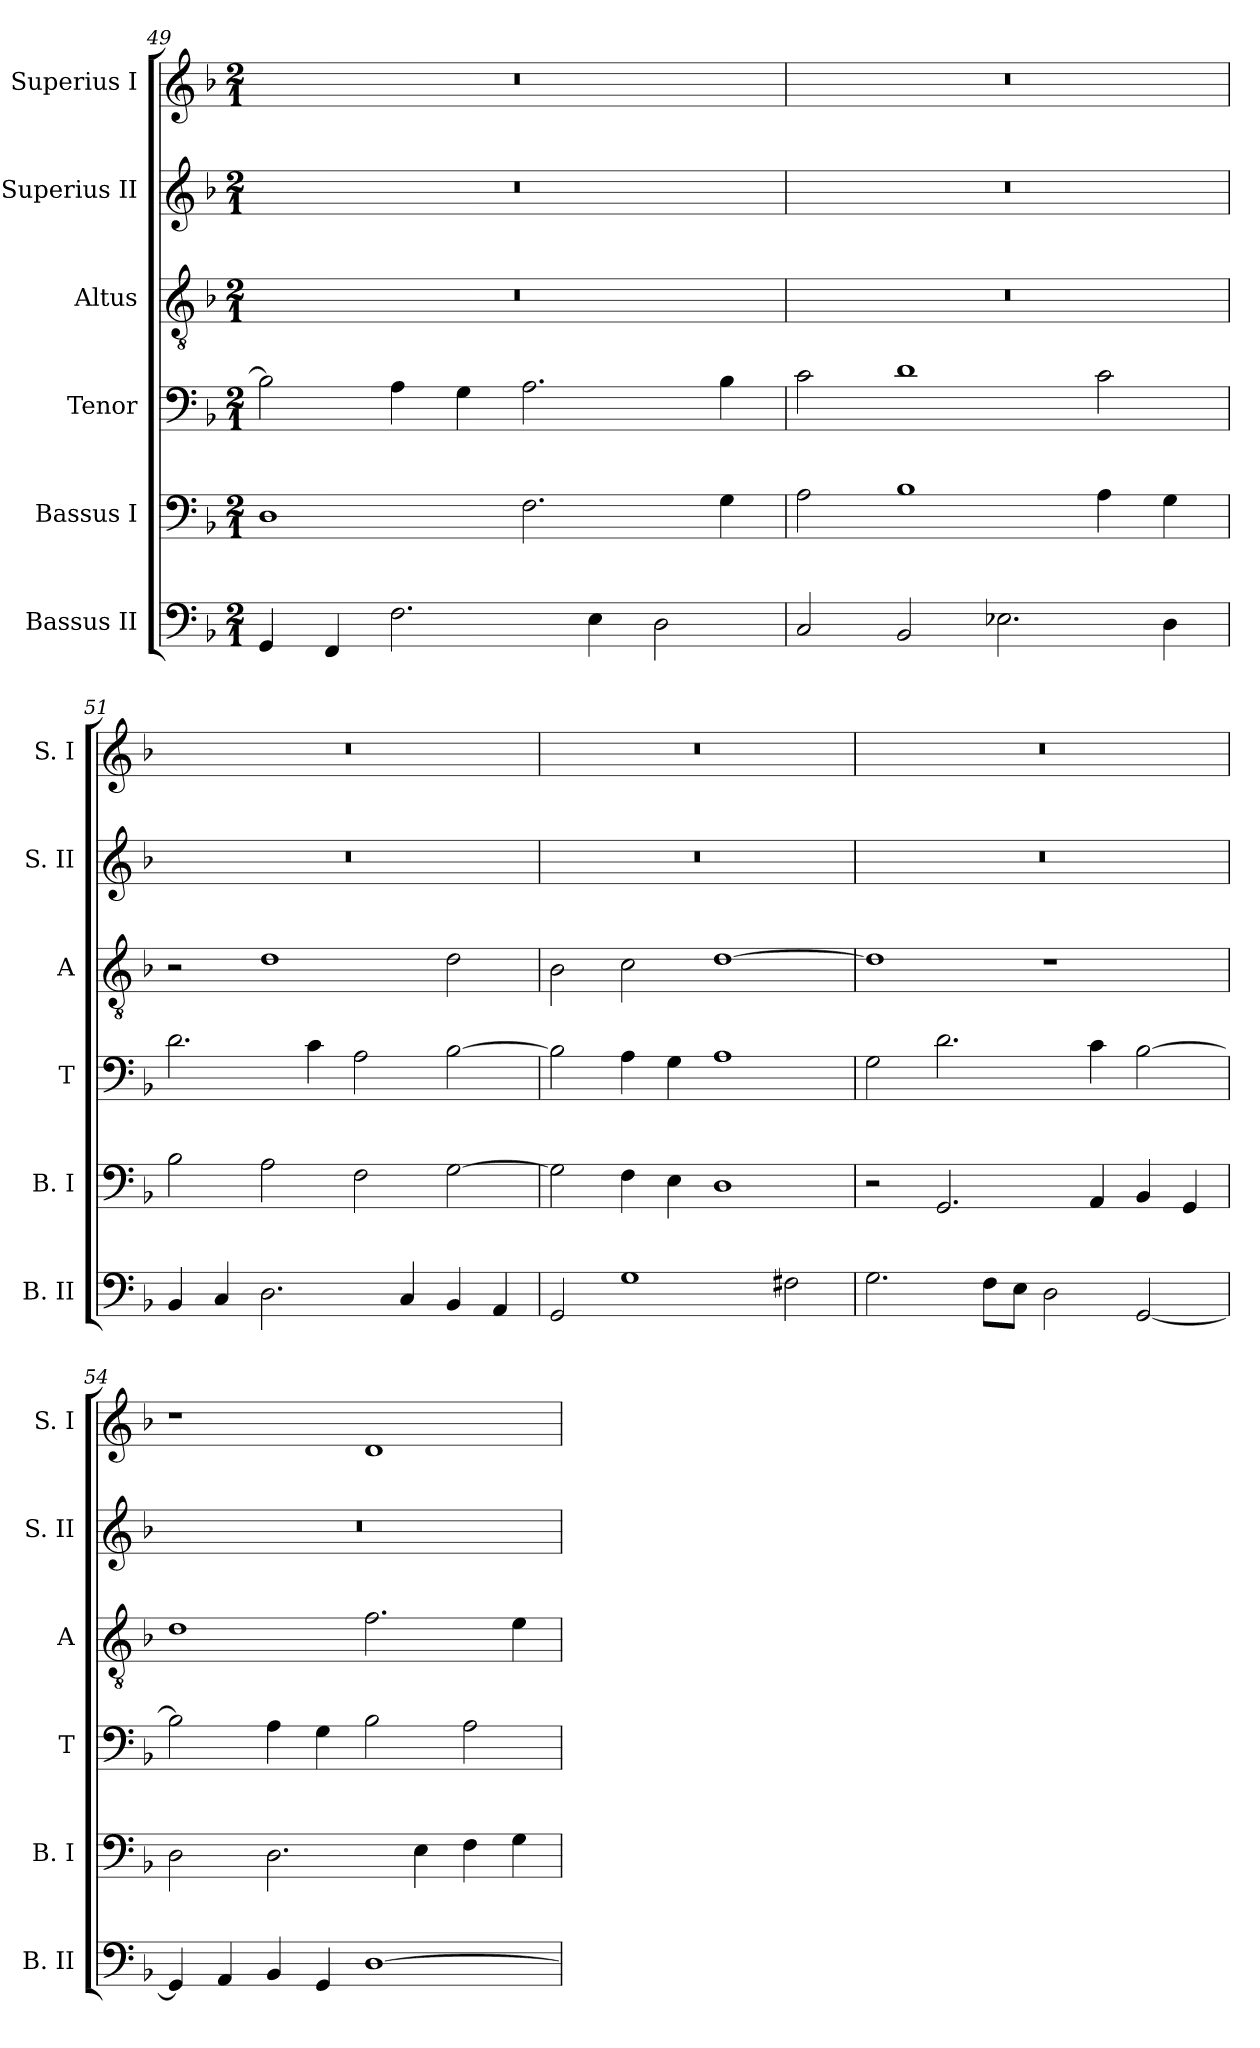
**kern	**kern	**kern	**kern	**kern	**kern
*part6	*part5	*part4	*part3	*part2	*part1
*staff6	*staff5	*staff4	*staff3	*staff2	*staff1
*I"Bassus II	*I"Bassus I	*I"Tenor	*I"Altus	*I"Superius II	*I"Superius I
*I'B. II	*I'B. I	*I'T	*I'A	*I'S. II	*I'S. I
*clefF4	*clefF4	*clefF4	*clefGv2	*clefG2	*clefG2
*k[b-]	*k[b-]	*k[b-]	*k[b-]	*k[b-]	*k[b-]
*F:	*F:	*F:	*F:	*F:	*F:
*M2/1	*M2/1	*M2/1	*M2/1	*M2/1	*M2/1
=49	=49	=49	=49	=49	=49
4GG	1D	2B-]	0r	0r	0r
4FF	.	.	.	.	.
2.F	.	4A	.	.	.
.	.	4G	.	.	.
.	2.F	2.A	.	.	.
4E	.	.	.	.	.
2D	.	.	.	.	.
.	4G	4B-	.	.	.
=50	=50	=50	=50	=50	=50
2C	2A	2c	0r	0r	0r
2BB-	1B-	1d	.	.	.
2.E-X	.	.	.	.	.
.	4A	2c	.	.	.
4D	4G	.	.	.	.
=51	=51	=51	=51	=51	=51
4BB-	2B-	2.d	2r	0r	0r
4C	.	.	.	.	.
2.D	2A	.	1d	.	.
.	.	4c	.	.	.
.	2F	2A	.	.	.
4C	.	.	.	.	.
4BB-	[2G	[2B-	2d	.	.
4AA	.	.	.	.	.
=52	=52	=52	=52	=52	=52
2GG	2G]	2B-]	2B-	0r	0r
1G	4F	4A	2c	.	.
.	4E	4G	.	.	.
.	1D	1A	[1d	.	.
2F#X	.	.	.	.	.
=53	=53	=53	=53	=53	=53
2.G	2r	2G	1d]	0r	0r
.	2.GG	2.d	.	.	.
8FL	.	.	.	.	.
8EJ	.	.	.	.	.
2D	.	.	1r	.	.
.	4AA	4c	.	.	.
[2GG	4BB-	[2B-	.	.	.
.	4GG	.	.	.	.
=54	=54	=54	=54	=54	=54
4GG]	2D	2B-]	1d	0r	1r
4AA	.	.	.	.	.
4BB-	2.D	4A	.	.	.
4GG	.	4G	.	.	.
[1D	.	2B-	2.f	.	1d
.	4E	.	.	.	.
.	4F	2A	.	.	.
.	4G	.	4e	.	.
=	=	=	=	=	=
*-	*-	*-	*-	*-	*-
